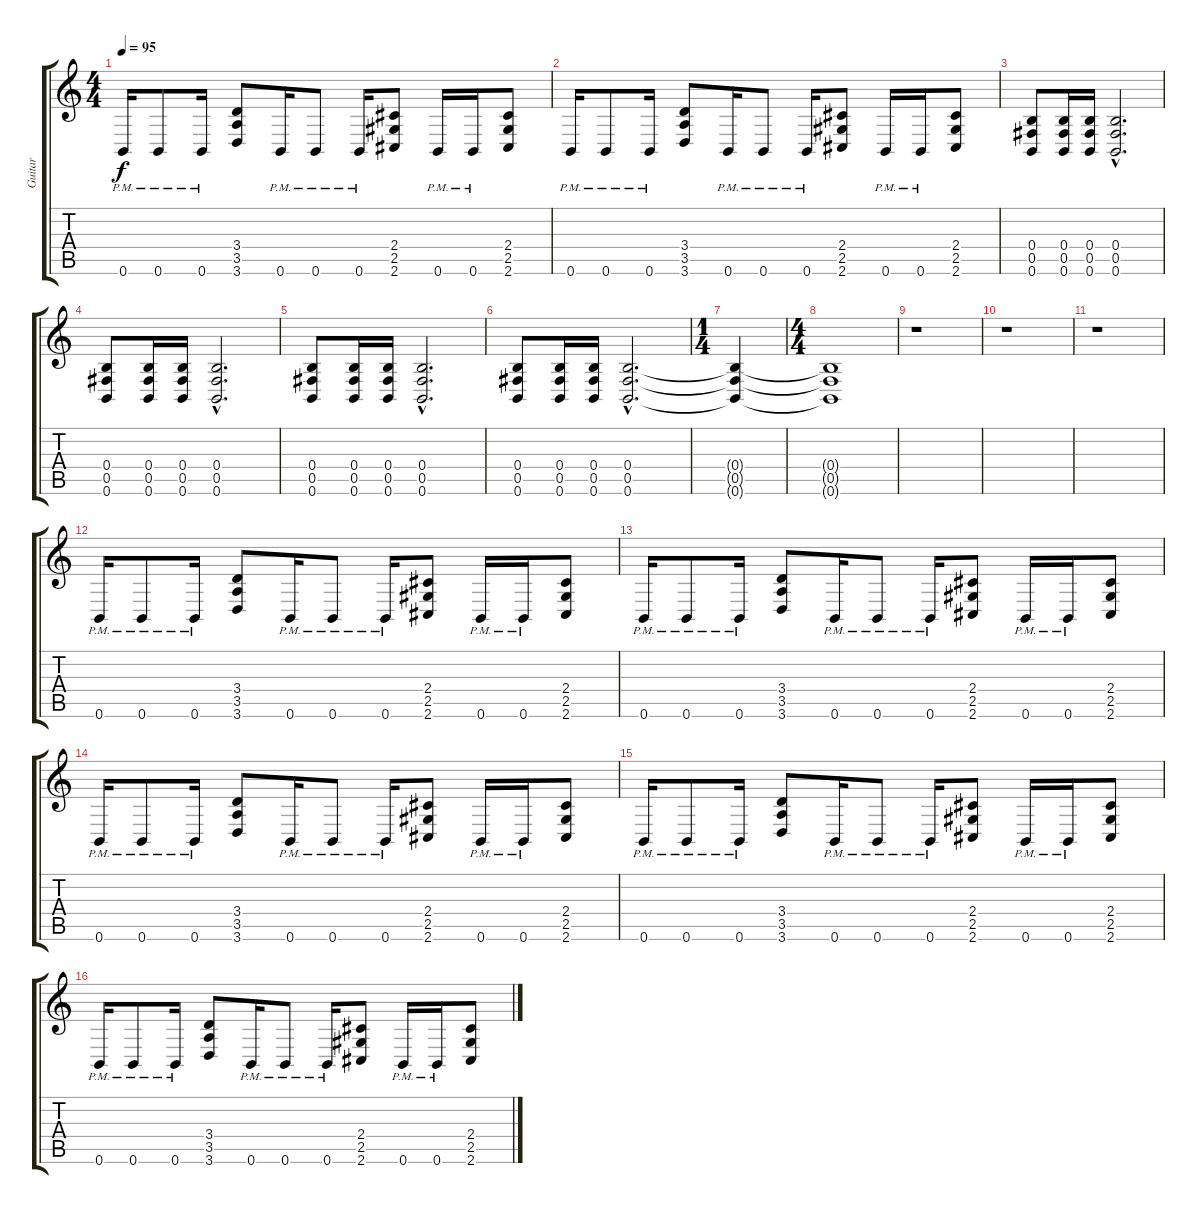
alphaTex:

\track ("Guitar" "Guitar") {instrument overdrivenguitar}
\staff {score tabs}
\tuning (Db4 Ab3 E3 B2 Gb2 B1) {hide}
\ts (4 4)
\tempo 95
\clef g2
\ks c
0.6{pm}.16{dy f} 0.6{pm}.8 0.6{pm}.16 (3.4 3.5 3.6).8 0.6{pm}.16 0.6{pm}.8 0.6{pm}.16 (2.4 2.5 2.6).8 0.6{pm}.16 0.6{pm}.16 (2.4 2.5 2.6).8 |
0.6{pm}.16 0.6{pm}.8 0.6{pm}.16 (3.4 3.5 3.6).8 0.6{pm}.16 0.6{pm}.8 0.6{pm}.16 (2.4 2.5 2.6).8 0.6{pm}.16 0.6{pm}.16 (2.4 2.5 2.6).8 |
(0.4 0.5 0.6).8 (0.4 0.5 0.6).16 (0.4 0.5 0.6).16 (0.4{hac} 0.5{hac} 0.6{hac}).2{d} |
(0.4 0.5 0.6).8 (0.4 0.5 0.6).16 (0.4 0.5 0.6).16 (0.4{hac} 0.5{hac} 0.6{hac}).2{d} |
(0.4 0.5 0.6).8 (0.4 0.5 0.6).16 (0.4 0.5 0.6).16 (0.4{hac} 0.5{hac} 0.6{hac}).2{d} |
(0.4 0.5 0.6).8 (0.4 0.5 0.6).16 (0.4 0.5 0.6).16 (0.4{hac} 0.5{hac} 0.6{hac}).2{d} |
\ts (1 4)
(0.4{t} 0.5{t} 0.6{t}).4 |
\ts (4 4)
(0.4{t} 0.5{t} 0.6{t}).1 |
r.1 |
r.1 |
r.1 |
0.6{pm}.16 0.6{pm}.8 0.6{pm}.16 (3.4 3.5 3.6).8 0.6{pm}.16 0.6{pm}.8 0.6{pm}.16 (2.4 2.5 2.6).8 0.6{pm}.16 0.6{pm}.16 (2.4 2.5 2.6).8 |
0.6{pm}.16 0.6{pm}.8 0.6{pm}.16 (3.4 3.5 3.6).8 0.6{pm}.16 0.6{pm}.8 0.6{pm}.16 (2.4 2.5 2.6).8 0.6{pm}.16 0.6{pm}.16 (2.4 2.5 2.6).8 |
0.6{pm}.16 0.6{pm}.8 0.6{pm}.16 (3.4 3.5 3.6).8 0.6{pm}.16 0.6{pm}.8 0.6{pm}.16 (2.4 2.5 2.6).8 0.6{pm}.16 0.6{pm}.16 (2.4 2.5 2.6).8 |
0.6{pm}.16 0.6{pm}.8 0.6{pm}.16 (3.4 3.5 3.6).8 0.6{pm}.16 0.6{pm}.8 0.6{pm}.16 (2.4 2.5 2.6).8 0.6{pm}.16 0.6{pm}.16 (2.4 2.5 2.6).8 |
0.6{pm}.16 0.6{pm}.8 0.6{pm}.16 (3.4 3.5 3.6).8 0.6{pm}.16 0.6{pm}.8 0.6{pm}.16 (2.4 2.5 2.6).8 0.6{pm}.16 0.6{pm}.16 (2.4 2.5 2.6).8
